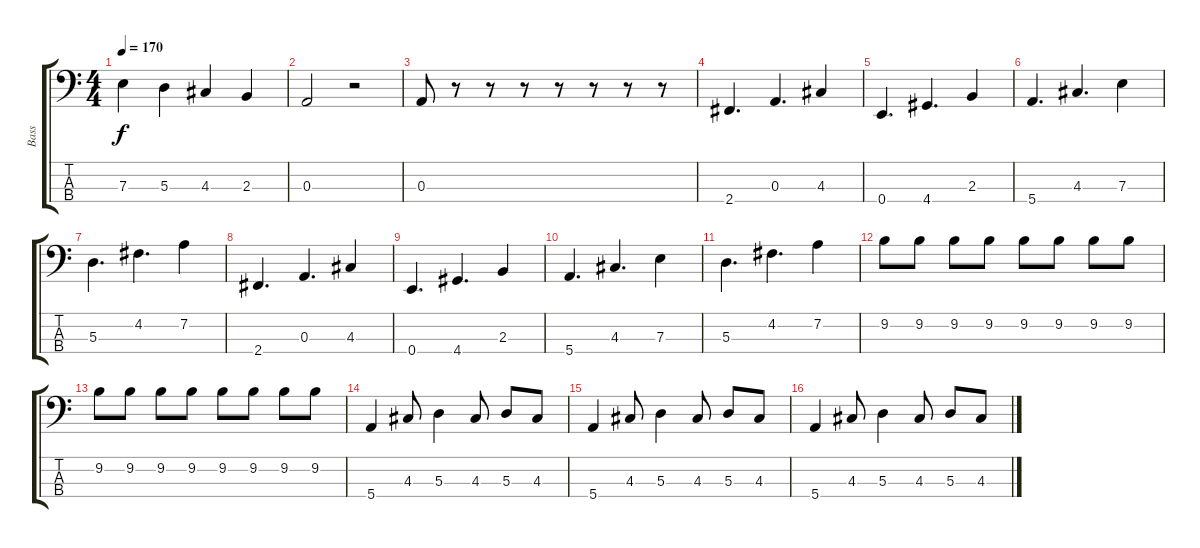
\track ("Bass" "Bass") {instrument electricbassfinger}
\staff {score tabs}
\tuning (G2 D2 A1 E1) {hide}
\ts (4 4)
\tempo 170
\clef f4
\ks c
7.3.4{dy f} 5.3.4 4.3.4 2.3.4 |
0.3.2 r.2 |
0.3.8 r.8 r.8 r.8 r.8 r.8 r.8 r.8 |
2.4.4{d} 0.3.4{d} 4.3.4 |
0.4.4{d} 4.4.4{d} 2.3.4 |
5.4.4{d} 4.3.4{d} 7.3.4 |
5.3.4{d} 4.2.4{d} 7.2.4 |
2.4.4{d} 0.3.4{d} 4.3.4 |
0.4.4{d} 4.4.4{d} 2.3.4 |
5.4.4{d} 4.3.4{d} 7.3.4 |
5.3.4{d} 4.2.4{d} 7.2.4 |
9.2.8 9.2.8 9.2.8 9.2.8 9.2.8 9.2.8 9.2.8 9.2.8 |
9.2.8 9.2.8 9.2.8 9.2.8 9.2.8 9.2.8 9.2.8 9.2.8 |
5.4.4 4.3.8 5.3.4 4.3.8 5.3.8 4.3.8 |
5.4.4 4.3.8 5.3.4 4.3.8 5.3.8 4.3.8 |
5.4.4 4.3.8 5.3.4 4.3.8 5.3.8 4.3.8
